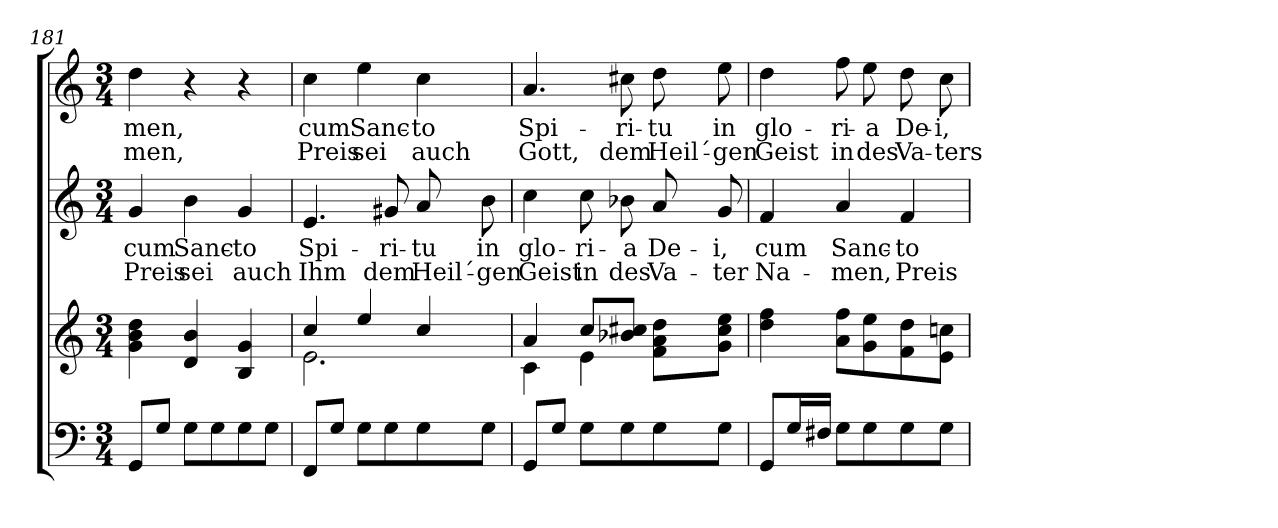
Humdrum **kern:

**kern	**kern	**kern	**text	**text	**kern	**text	**text
*part3	*part3	*part2	*part2	*part2	*part1	*part1	*part1
*staff4	*staff3	*staff2	*staff2	*staff2	*staff1	*staff1	*staff1
*clefF4	*clefG2	*clefG2	*	*	*clefG2	*	*
*k[]	*k[]	*k[]	*	*	*k[]	*	*
*C:	*C:	*C:	*	*	*C:	*	*
*M3/4	*M3/4	*M3/4	*	*	*M3/4	*	*
=181	=181	=181	=181	=181	=181	=181	=181
!	!	!	!LO:LY:b	!LO:LY:b	!	!LO:LY:b	!LO:LY:b
8GG/L	4g\ 4b\ 4dd\	4g/	cum	Preis	4dd\	-men,	-men,
8G/J	.	.	.	.	.	.	.
!	!	!	!LO:LY:b	!LO:LY:b	!	!	!
8G\L	4d/ 4b/	4b\	Sanc-	sei	4r	.	.
8G\	.	.	.	.	.	.	.
!	!	!	!LO:LY:b	!LO:LY:b	!	!	!
8G\	4B/ 4g/	4g/	-to	auch	4r	.	.
8G\J	.	.	.	.	.	.	.
=182	=182	=182	=182	=182	=182	=182	=182
*	*^	*	*	*	*	*	*
!	!	!	!	!LO:LY:b	!LO:LY:b	!	!LO:LY:b	!LO:LY:b
8FF/L	4cc/	2.e\	4.e/	Spi-	Ihm	4cc\	cum	Preis
8G/J	.	.	.	.	.	.	.	.
!	!	!	!	!	!	!	!LO:LY:b	!LO:LY:b
8G\L	4ee/	.	.	.	.	4ee\	Sanc-	sei
!	!	!	!	!LO:LY:b	!LO:LY:b	!	!	!
8G\	.	.	8g#X/	-ri-	dem	.	.	.
!	!	!	!	!LO:LY:b	!LO:LY:b	!	!LO:LY:b	!LO:LY:b
8G\	4cc/	.	8a/	-tu	Heil´-	4cc\	-to	auch
!	!	!	!	!LO:LY:b	!LO:LY:b	!	!	!
8G\J	.	.	8b\	in	-gen	.	.	.
!!LO:PB:g=z
=183	=183	=183	=183	=183	=183	=183	=183	=183
!	!	!	!	!LO:LY:b	!LO:LY:b	!	!LO:LY:b	!LO:LY:b
8GG/L	4a/	4c\	4cc\	glo-	Geist	4.a/	Spi-	Gott,
8G/J	.	.	.	.	.	.	.	.
!	!	!	!	!LO:LY:b	!LO:LY:b	!	!	!
8G\L	8cc/L	4e\	8cc\	-ri-	in	.	.	.
!	!	!	!	!LO:LY:b	!LO:LY:b	!	!LO:LY:b	!LO:LY:b
8G\	8b-X/ 8cc#X/J	.	8b-X\	-a	des	8cc#X\	-ri-	dem
!	!	!	!	!LO:LY:b	!LO:LY:b	!	!LO:LY:b	!LO:LY:b
8G\	8f\ 8a\ 8dd\L	4ryy	8a/	De-	Va-	8dd\	-tu	Heil´-
!	!	!	!	!LO:LY:b	!LO:LY:b	!	!LO:LY:b	!LO:LY:b
8G\J	8g\ 8cc#\ 8ee\J	.	8g/	-i,	-ter	8ee\	in	-gen
*	*v	*v	*	*	*	*	*	*
=184	=184	=184	=184	=184	=184	=184	=184
!	!	!	!LO:LY:b	!LO:LY:b	!	!LO:LY:b	!LO:LY:b
8GG/L	4dd\ 4ff\	4f/	cum	Na-	4dd\	glo-	Geist
16G/L	.	.	.	.	.	.	.
16F#X/JJ	.	.	.	.	.	.	.
!	!	!	!LO:LY:b	!LO:LY:b	!	!LO:LY:b	!LO:LY:b
8G\L	8a\ 8ff\L	4a/	Sanc-	-men,	8ff\	-ri-	in
!	!	!	!	!	!	!LO:LY:b	!LO:LY:b
8G\	8g\ 8ee\	.	.	.	8ee\	-a	des
!	!	!	!LO:LY:b	!LO:LY:b	!	!LO:LY:b	!LO:LY:b
8G\	8f\ 8dd\	4f/	-to	Preis	8dd\	De-	Va-
!	!	!	!	!	!	!LO:LY:b	!LO:LY:b
8G\J	8e\ 8ccn\J	.	.	.	8cc\	-i,	-ters
=	=	=	=	=	=	=	=
*-	*-	*-	*-	*-	*-	*-	*-
